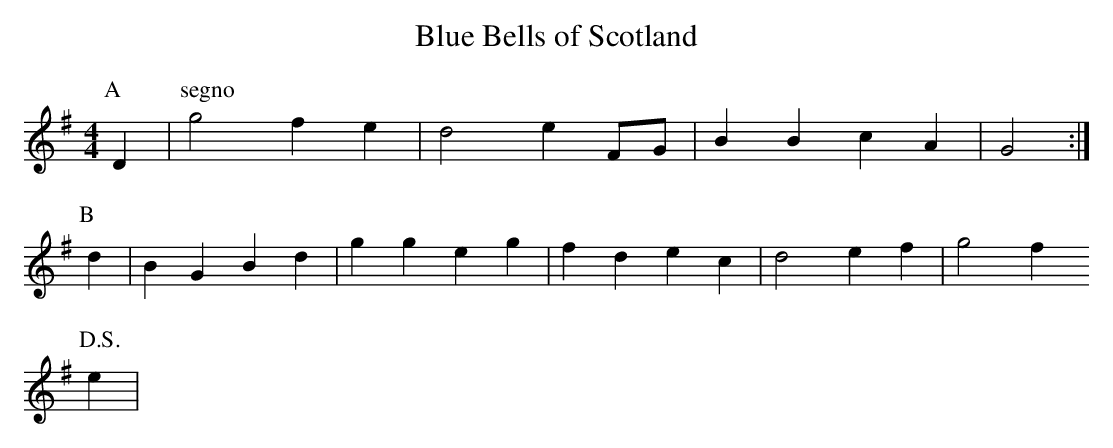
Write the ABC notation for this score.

X:1
T:Blue Bells of Scotland
M:4/4
L:1/4
K:G
P:A
D|\
P:segno
g2 fe|d2 eF/2G/2|BB cA|G2 :|
P:B
d|BG Bd|gg eg|fd ec|d2 ef|g2 f
P:D.S.
e|
